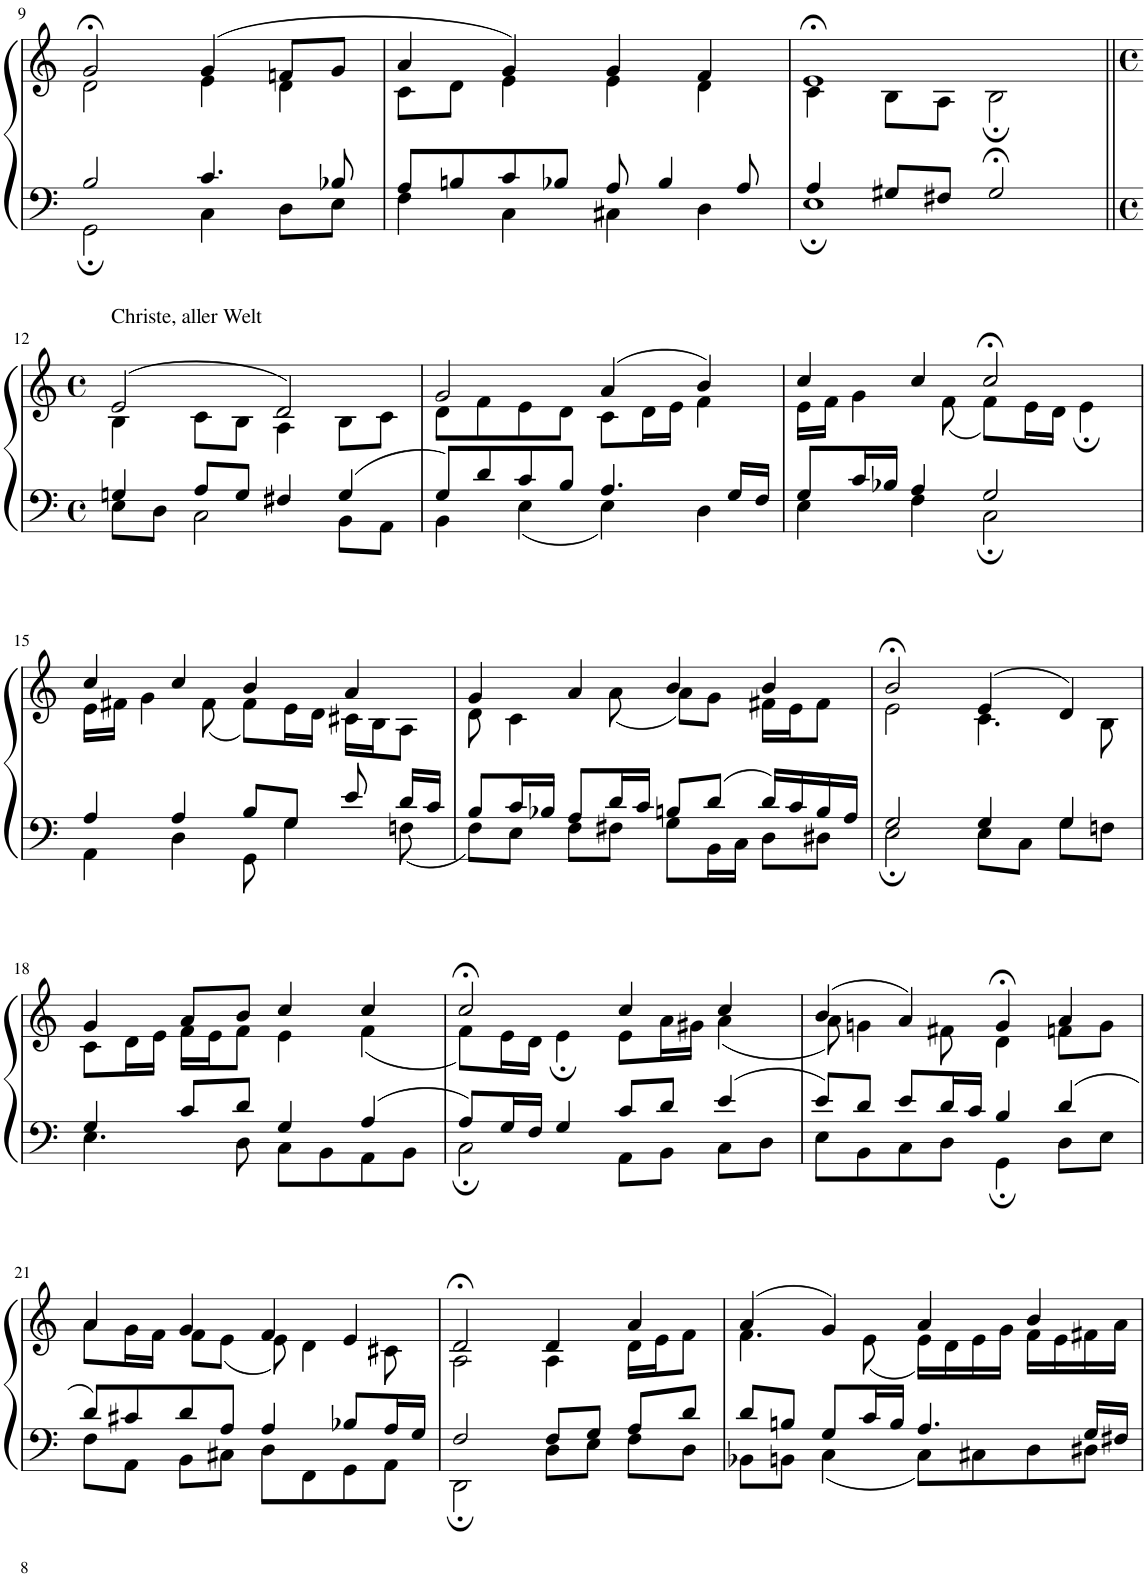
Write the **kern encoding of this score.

**kern	**kern
*part1	*part1
*staff2	*staff1
*I"Piano	*
*I'Pno	*
!!LO:PB:g=z
*clefF4	*clefG2
*k[]	*k[]
*M4/4	*M4/4
*met(c)	*met(c)
=9	=9
*^	*^
2B/	2GG;\	2g;</	2d\
4.c/	4C\	(4g/	4e\
.	8D\L	8fn/L	4d\
8B-X/	8E\J	8g/J	.
=10	=10	=10	=10
8A/L	4F\	4a/	8c\L
8Bn/	.	.	8d\J
8c/	4C\	4g/)	4e\
8B-X/J	.	.	.
8A/	4C#X\	4g/	4e\
4B-/	.	.	.
.	4D\	4f/	4d\
8A/	.	.	.
=11	=11	=11	=11
4A/	1E;	1e;<	4c\
8G#X/L	.	.	8B\L
8F#X/J	.	.	8A\J
2G#;</	.	.	2B;\
!!LO:LB:g=z	!!
=12||	=12||	=12||	=12||
*M4/4	*	*M4/4	*
*met(c)	*	*met(c)	*
!	!	!LO:TX:a:t=Christe, aller Welt	!
4Gn/	8E\L	(2e/	4B\
.	8D\J	.	.
8A/L	2C\	.	8c\L
8G/J	.	.	8B\J
4F#X/	.	2d/)	4A\
4G/	8BB\L	.	8B\L
.	8AA\J	.	8c\J
=13	=13	=13	=13
8G/L	4BB\	2g/	8d\L
8d/	.	.	8f\
8c/	4E\	.	8e\
8B/J	.	.	8d\J
4.A/	4E\	(4a/	8c\L
.	.	.	16d\L
.	.	.	16e\JJ
.	4D\	4b/)	4f\
16G/LL	.	.	.
16F/JJ	.	.	.
=14	=14	=14	=14
8G/L	4E\	4cc/	16e\LL
.	.	.	16f\JJ
16c/L	.	.	4g\
16B-X/JJ	.	.	.
4A/	4F\	4cc/	.
.	.	.	(8f\
2G/	2C;\	2cc;</	8f\L)
.	.	.	16e\L
.	.	.	16d\JJ
.	.	.	4e;\
!!LO:LB:g=z	!!
=15	=15	=15	=15
4A/	4AA\	4cc/	16e\LL
.	.	.	16f#X\JJ
.	.	.	4g\
4A/	4D\	4cc/	.
.	.	.	(8f#\
8B/L	8GG\	4b/	8f#\L)
8G/J	4G\	.	16e\L
.	.	.	16d\JJ
8e/	.	4a/	16c#X\LL
.	.	.	16B\J
16d/LL	8Fn\	.	8A\J
16c/JJ	.	.	.
=16	=16	=16	=16
8B/L	8F\L	4g/	8d\
16c/L	8E\J	.	4c\
16B-X/JJ	.	.	.
8A/L	8F\L	4a/	.
16d/L	8F#X\J	.	(8a\
16c/JJ	.	.	.
8Bn/L	8G\L	4b/	8a\L)
8d/J	16BB\L	.	8g\J
.	16C\JJ	.	.
16d/LL	8D\L	4b/	16f#X\LL
16c/	.	.	16e\J
16B/	8D#X\J	.	8f#\J
16A/JJ	.	.	.
=17	=17	=17	=17
2G/	2E;\	2b;</	2e\
4G/	8E\L	(4e/	4.c\
.	8C\J	.	.
4G/	8G\L	4d/)	.
.	8Fn\J	.	8B\
!!LO:LB:g=z	!!
=18	=18	=18	=18
4G/	4.E\	4g/	8c\L
.	.	.	16d\L
.	.	.	16e\JJ
8c/L	.	8a/L	16f\LL
.	.	.	16e\J
8d/J	8D\	8b/J	8f\J
4G/	8C\L	4cc/	4e\
.	8BB\	.	.
4A/	8AA\	4cc/	(4f\
.	8BB\J	.	.
=19	=19	=19	=19
8A/L	2C;\	2cc;</	8f\L)
16G/L	.	.	16e\L
16F/JJ	.	.	16d\JJ
4G/	.	.	4e;\
8c/L	8AA\L	4cc/	8e\L
8d/J	8BB\J	.	16a\L
.	.	.	16g#X\JJ
4e/	8C\L	4cc/	(4a\
.	8D\J	.	.
=20	=20	=20	=20
8e/L	8E\L	(4b/	8a\)
8d/J	8BB\	.	4gn\
8e/L	8C\	4a/)	.
16d/L	8D\J	.	8f#X\
16c/JJ	.	.	.
4B/	4GG;\	4g;</	4d\
4d/	8D\L	4a/	8fn\L
.	8E\J	.	8g\J
!!LO:LB:g=z	!!
=21	=21	=21	=21
8d/L	8F\L	4a/	8a\L
8c#X/	8AA\J	.	16g\L
.	.	.	16f\JJ
8d/	8BB\L	4g/	8f\L
8A/J	8C#X\J	.	(8e\J
4A/	8D\L	4f/	8e\)
.	8FF\	.	4d\
8B-X/L	8GG\	4e/	.
16A/L	8AA\J	.	8c#X\
16G/JJ	.	.	.
=22	=22	=22	=22
2F/	2DD;\	2d;</	2A\
8F/L	8D\L	4d/	4A\
8G/J	8E\J	.	.
8A/L	8F\L	4a/	16d\LL
.	.	.	16e\J
8d/J	8D\J	.	8f\J
=23	=23	=23	=23
8d/L	8BB-X\L	(4a/	4.f\
8Bn/J	8BBn\J	.	.
8G/L	4C\	4g/)	.
16c/L	.	.	(8e\
16B/JJ	.	.	.
4.A/	8C\L	4a/	16e\LL)
.	.	.	16d\
.	8C#X\	.	16e\
.	.	.	16g\JJ
.	8D\	4b/	16f\LL
.	.	.	16e\
16G/LL	8D#X\J	.	16f#X\
16F#X/JJ	.	.	16a\JJ
*v	*v	*	*
*	*v	*v
=	=
*-	*-
